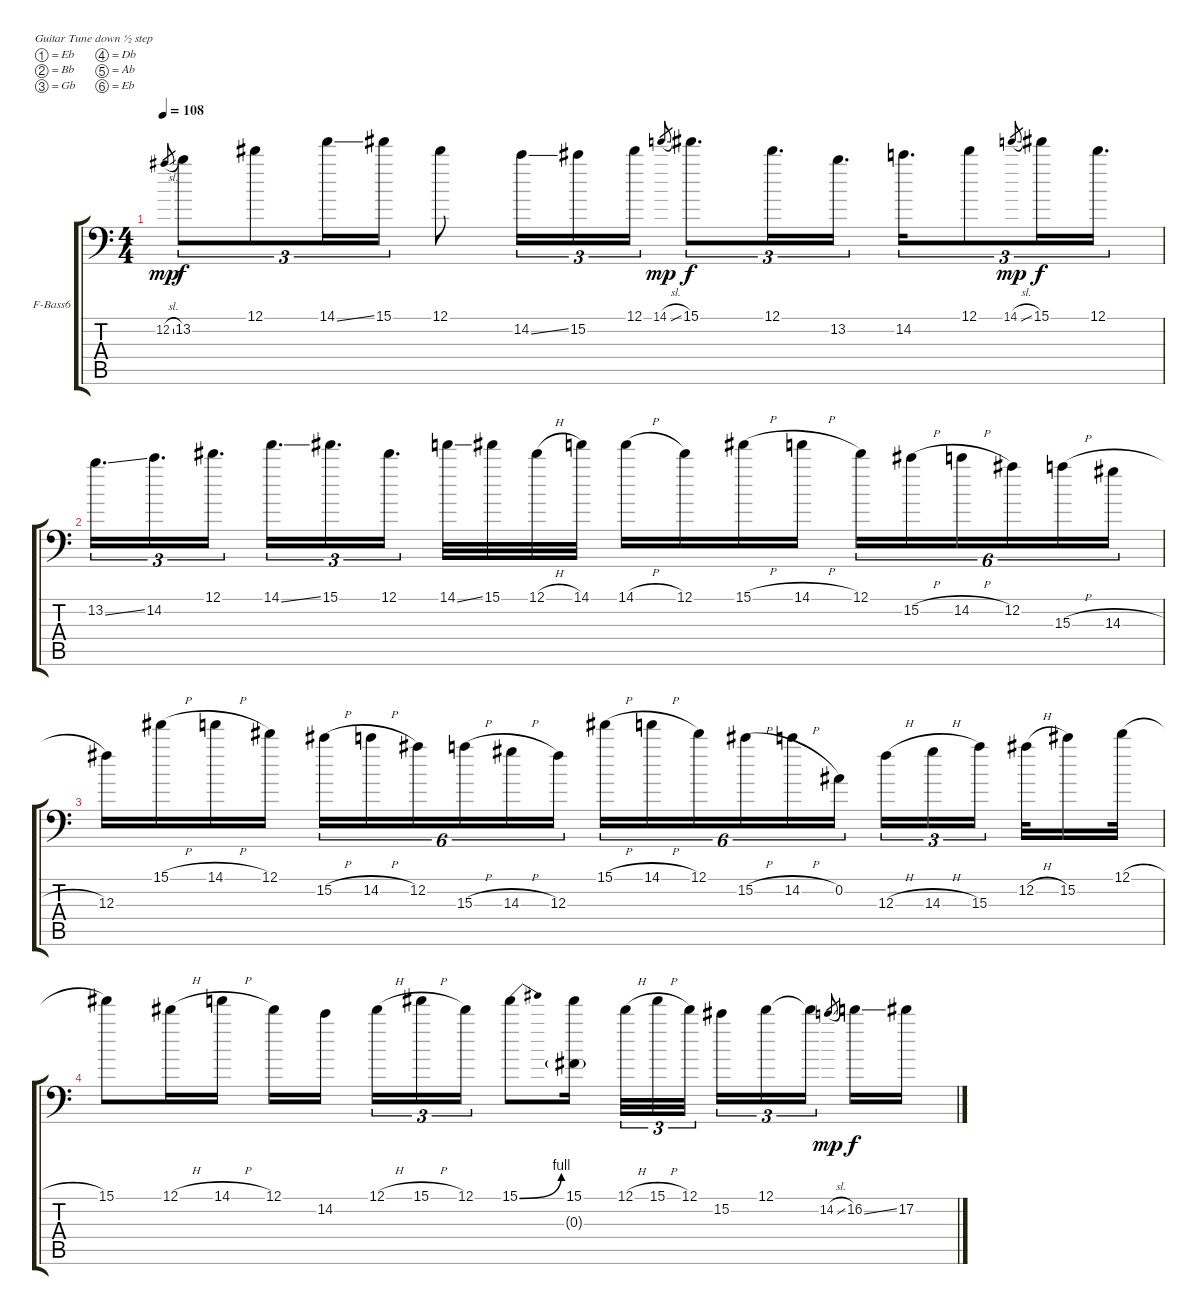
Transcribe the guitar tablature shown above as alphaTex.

\bracketExtendMode groupsimilarinstruments
\firstSystemTrackNameOrientation horizontal
\otherSystemsTrackNameOrientation horizontal
\track ("Overdub" "F-Bass6") {instrument fretlessbass}
\staff {score tabs}
\tuning (Eb4 Bb3 Gb3 Db3 Ab2 Eb2)
\ts (4 4)
\tempo 108
\clef f4
\ks c
12.2{sl}.8{gr dy mp} 13.2.8{tu (3 2) dy f} 12.1.8{tu (3 2)} 14.1{ss}.16{tu (3 2)} 15.1.16{tu (3 2)} 12.1.8 14.2{ss}.16{tu (3 2)} 15.2.16{tu (3 2)} 12.1.16{tu (3 2)} 14.1{sl}.8{gr dy mp} 15.1.8{d tu (3 2) dy f} 12.1.16{d tu (3 2)} 13.2.16{d tu (3 2)} 14.2.16{d tu (3 2)} 12.1.8{tu (3 2)} 14.1{sl}.8{gr dy mp} 15.1.16{tu (3 2) dy f} 12.1.16{d tu (3 2)} |
13.2{ss}.16{d tu (3 2)} 14.2.16{d tu (3 2)} 12.1.16{d tu (3 2)} 14.1{ss}.16{d tu (3 2)} 15.1.16{d tu (3 2)} 12.1.16{d tu (3 2)} 14.1{ss}.32 15.1.32 12.1{h}.32 14.1.32 14.1{h}.16 12.1.16 15.1{h}.16 14.1{h}.16 12.1.16{tu (6 4)} 15.2{h}.16{tu (6 4)} 14.2{h}.16{tu (6 4)} 12.2.16{tu (6 4)} 15.3{h}.16{tu (6 4)} 14.3{h}.16{tu (6 4)} |
12.3.16 15.1{h}.16 14.1{h}.16 12.1.16 15.2{h}.16{tu (6 4)} 14.2{h}.16{tu (6 4)} 12.2.16{tu (6 4)} 15.3{h}.16{tu (6 4)} 14.3{h}.16{tu (6 4)} 12.3.16{tu (6 4)} 15.1{h}.16{tu (6 4)} 14.1{h}.16{tu (6 4)} 12.1.16{tu (6 4)} 15.2{h}.16{tu (6 4)} 14.2{h}.16{tu (6 4)} 0.2.16{tu (6 4)} 12.3{h}.16{tu (3 2)} 14.3{h}.16{tu (3 2)} 15.3.16{tu (3 2)} 12.2{h}.32 15.2.16 12.1{h}.32 |
15.1.8 12.1{h}.16 14.1{h}.16 12.1.16 14.2.16 12.1{h}.16{tu (3 2)} 15.1{h}.16{tu (3 2)} 12.1.16{tu (3 2)} 15.1{be (bend 0 0 60 4)}.8 (15.1 0.3{g}).16 12.1{h}.32{tu (3 2)} 15.1{h}.32{tu (3 2)} 12.1.32{tu (3 2)} 15.2.16{tu (3 2)} 12.1.16{tu (3 2)} 12.1{t}.16{tu (3 2)} 14.2{sl}.8{gr dy mp} 16.2{ss}.16{dy f} 17.2.16
